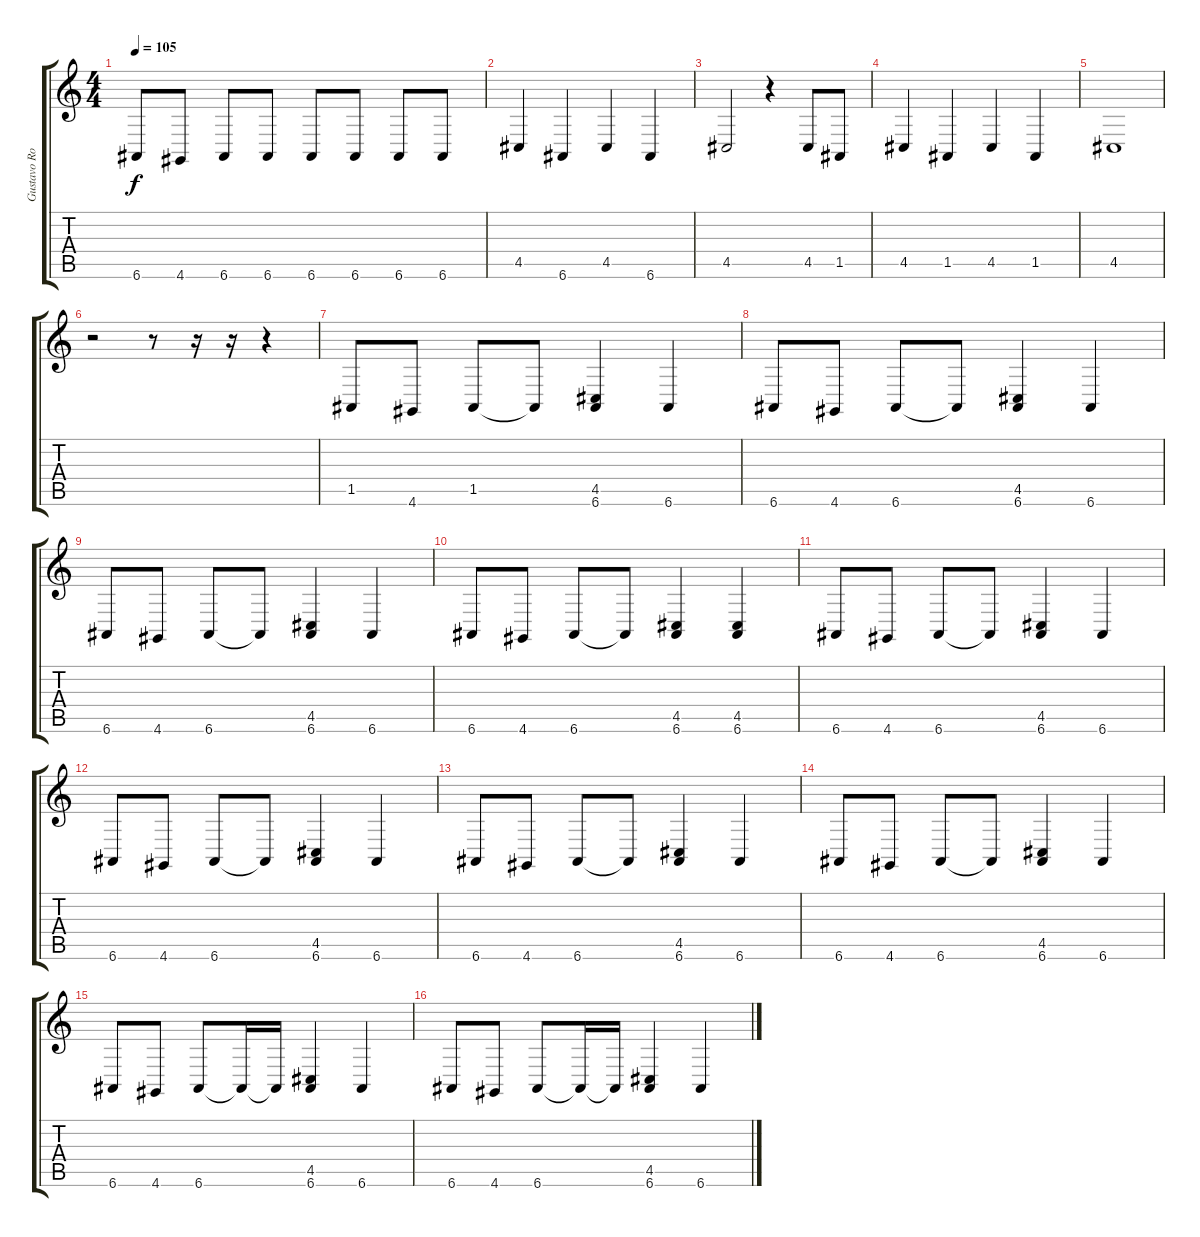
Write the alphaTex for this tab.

\track ("Gustavo Rowek" "Gustavo Ro") {instrument acousticgrandpiano}
\staff {score tabs}
\tuning (E4 B3 G3 D3 A2 E2) {hide}
\ts (4 4)
\tempo 105
\clef g2
\ks c
6.6.8{dy f} 4.6.8 6.6.8 6.6.8 6.6.8 6.6.8 6.6.8 6.6.8 |
4.5.4 6.6.4 4.5.4 6.6.4 |
4.5.2 r.4 4.5.8 1.5.8 |
4.5.4 1.5.4 4.5.4 1.5.4 |
4.5.1 |
r.2 r.8 r.16 r.16 r.4 |
1.5.8 4.6.8 1.5.8 1.5{t}.8 (4.5 6.6).4 6.6.4 |
6.6.8 4.6.8 6.6.8 6.6{t}.8 (4.5 6.6).4 6.6.4 |
6.6.8 4.6.8 6.6.8 6.6{t}.8 (4.5 6.6).4 6.6.4 |
6.6.8 4.6.8 6.6.8 6.6{t}.8 (4.5 6.6).4 (4.5 6.6).4 |
6.6.8 4.6.8 6.6.8 6.6{t}.8 (4.5 6.6).4 6.6.4 |
6.6.8 4.6.8 6.6.8 6.6{t}.8 (4.5 6.6).4 6.6.4 |
6.6.8 4.6.8 6.6.8 6.6{t}.8 (4.5 6.6).4 6.6.4 |
6.6.8 4.6.8 6.6.8 6.6{t}.8 (4.5 6.6).4 6.6.4 |
6.6.8 4.6.8 6.6.8 6.6{t}.16 6.6{t}.16 (4.5 6.6).4 6.6.4 |
6.6.8 4.6.8 6.6.8 6.6{t}.16 6.6{t}.16 (4.5 6.6).4 6.6.4
